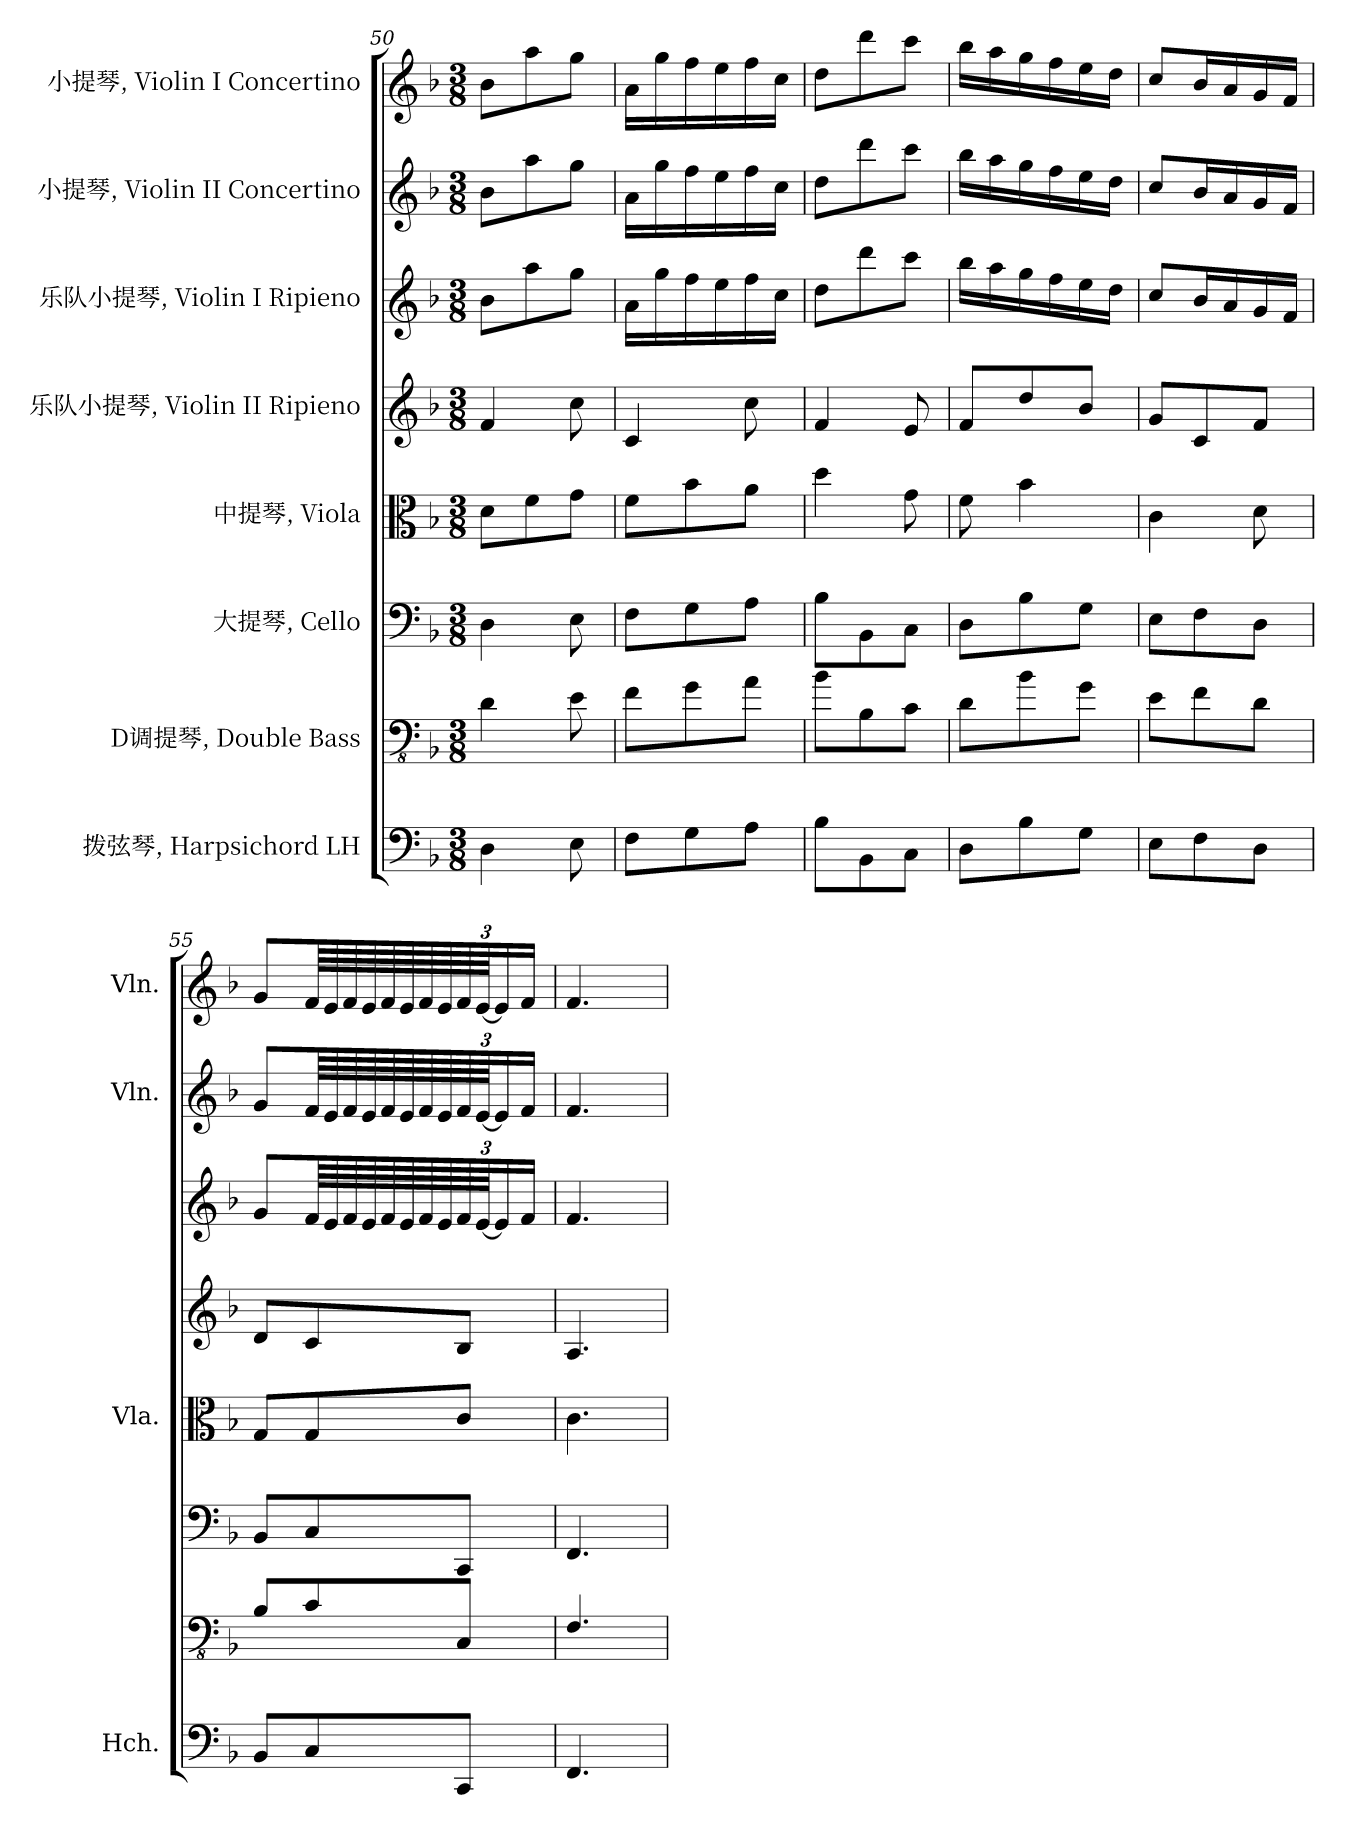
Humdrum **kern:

**kern	**kern	**kern	**kern	**kern	**kern	**kern	**kern
*part8	*part7	*part6	*part5	*part4	*part3	*part2	*part1
*staff8	*staff7	*staff6	*staff5	*staff4	*staff3	*staff2	*staff1
*I"拨弦琴, Harpsichord LH	*I"D调提琴, Double Bass	*I"大提琴, Cello	*I"中提琴, Viola	*I"乐队小提琴, Violin II Ripieno	*I"乐队小提琴, Violin I Ripieno	*I"小提琴, Violin II Concertino	*I"小提琴, Violin I Concertino
*I'Hch.	*	*	*I'Vla.	*	*	*I'Vln.	*I'Vln.
*clefF4	*clefFv4	*clefF4	*clefC3	*clefG2	*clefG2	*clefG2	*clefG2
*	*ITrd7c12	*	*	*	*	*	*
*k[b-]	*k[b-]	*k[b-]	*k[b-]	*k[b-]	*k[b-]	*k[b-]	*k[b-]
*M3/8	*M3/8	*M3/8	*M3/8	*M3/8	*M3/8	*M3/8	*M3/8
=50	=50	=50	=50	=50	=50	=50	=50
4D\	4DD\	4D\	8d\L	4f/	8b-\L	8b-\L	8b-\L
.	.	.	8f\	.	8aa\	8aa\	8aa\
8E\	8EE\	8E\	8g\J	8cc\	8gg\J	8gg\J	8gg\J
=51	=51	=51	=51	=51	=51	=51	=51
8F\L	8FF\L	8F\L	8f\L	4c/	16a\LL	16a\LL	16a\LL
.	.	.	.	.	16gg\	16gg\	16gg\
8G\	8GG\	8G\	8b-\	.	16ff\	16ff\	16ff\
.	.	.	.	.	16ee\	16ee\	16ee\
8A\J	8AA\J	8A\J	8a\J	8cc\	16ff\	16ff\	16ff\
.	.	.	.	.	16cc\JJ	16cc\JJ	16cc\JJ
=52	=52	=52	=52	=52	=52	=52	=52
8B-\L	8BB-\L	8B-\L	4dd\	4f/	8dd\L	8dd\L	8dd\L
8BB-\	8BBB-\	8BB-\	.	.	8ddd\	8ddd\	8ddd\
8C\J	8CC\J	8C\J	8g\	8e/	8ccc\J	8ccc\J	8ccc\J
!!LO:PB:g=z
=53	=53	=53	=53	=53	=53	=53	=53
8D\L	8DD\L	8D\L	8f\	8f/L	16bb-\LL	16bb-\LL	16bb-\LL
.	.	.	.	.	16aa\	16aa\	16aa\
8B-\	8BB-\	8B-\	4b-\	8dd/	16gg\	16gg\	16gg\
.	.	.	.	.	16ff\	16ff\	16ff\
8G\J	8GG\J	8G\J	.	8b-/J	16ee\	16ee\	16ee\
.	.	.	.	.	16dd\JJ	16dd\JJ	16dd\JJ
=54	=54	=54	=54	=54	=54	=54	=54
8E\L	8EE\L	8E\L	4c\	8g/L	8cc/L	8cc/L	8cc/L
8F\	8FF\	8F\	.	8c/	16b-/L	16b-/L	16b-/L
.	.	.	.	.	16a/	16a/	16a/
8D\J	8DD\J	8D\J	8d\	8f/J	16g/	16g/	16g/
.	.	.	.	.	16f/JJ	16f/JJ	16f/JJ
=55	=55	=55	=55	=55	=55	=55	=55
8BB-/L	8BBB-/L	8BB-/L	8G/L	8d/L	8g/L	8g/L	8g/L
*	*	*	*	*	*	*	*MM35
8C/	8CC/	8C/	8G/	8c/	64f/LLL	64f/LLL	64f/LLL
.	.	.	.	.	64e/	64e/	64e/
.	.	.	.	.	64f/	64f/	64f/
*	*	*	*	*	*	*	*MM45
.	.	.	.	.	64e/	64e/	64e/
.	.	.	.	.	64f/	64f/	64f/
.	.	.	.	.	64e/	64e/	64e/
.	.	.	.	.	64f/	64f/	64f/
*	*	*	*	*	*	*	*MM40
.	.	.	.	.	64e/	64e/	64e/
*	*	*	*	*	*Xbrackettup	*Xbrackettup	*Xbrackettup
8CC/J	8CCC/J	8CC/J	8c/J	8B-/J	96f/	96f/	96f/
.	.	.	.	.	[96e/JJ	[96e/JJ	[96e/JJ
.	.	.	.	.	24e/]	24e/]	24e/]
.	.	.	.	.	16f/JJ	16f/JJ	16f/JJ
=56	=56	=56	=56	=56	=56	=56	=56
4.FF/	4.FFF/	4.FF/	4.c\	4.A/	4.f/	4.f/	4.f/
=	=	=	=	=	=	=	=
*-	*-	*-	*-	*-	*-	*-	*-
